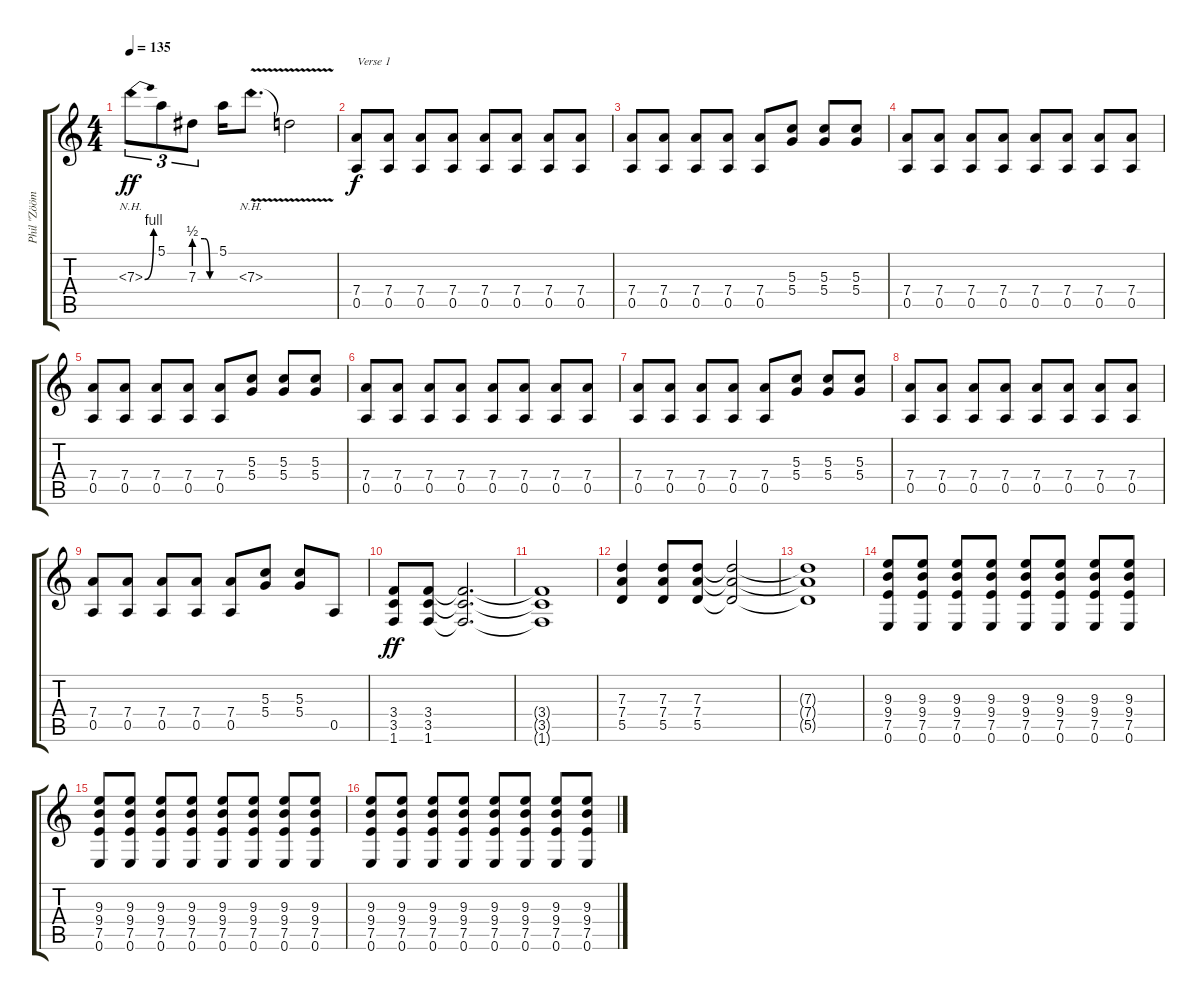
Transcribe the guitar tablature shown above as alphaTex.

\track ("Phil \"Zööm\" Campbell" "Phil \"Zööm") {instrument distortionguitar}
\staff {score tabs}
\tuning (E4 B3 G3 D3 A2 E2) {hide}
\ts (4 4)
\tempo 135
\clef g2
\ks c
7.3{be (bend 0 0 60 4) nh t}.8{tu (3 2) dy ff} 5.1.8{tu (3 2)} 7.3{be (custom 0 2 30 2 45 0 60 0)}.8{tu (3 2)} 5.1.16 7.3{nh v}.8{d} 7.3{v t}.2 |
(7.4 0.5).8{txt "Verse 1" dy f} (7.4 0.5).8 (7.4 0.5).8 (7.4 0.5).8 (7.4 0.5).8 (7.4 0.5).8 (7.4 0.5).8 (7.4 0.5).8 |
(7.4 0.5).8 (7.4 0.5).8 (7.4 0.5).8 (7.4 0.5).8 (7.4 0.5).8 (5.3 5.4).8 (5.3 5.4).8 (5.3 5.4).8 |
(7.4 0.5).8 (7.4 0.5).8 (7.4 0.5).8 (7.4 0.5).8 (7.4 0.5).8 (7.4 0.5).8 (7.4 0.5).8 (7.4 0.5).8 |
(7.4 0.5).8 (7.4 0.5).8 (7.4 0.5).8 (7.4 0.5).8 (7.4 0.5).8 (5.3 5.4).8 (5.3 5.4).8 (5.3 5.4).8 |
(7.4 0.5).8 (7.4 0.5).8 (7.4 0.5).8 (7.4 0.5).8 (7.4 0.5).8 (7.4 0.5).8 (7.4 0.5).8 (7.4 0.5).8 |
(7.4 0.5).8 (7.4 0.5).8 (7.4 0.5).8 (7.4 0.5).8 (7.4 0.5).8 (5.3 5.4).8 (5.3 5.4).8 (5.3 5.4).8 |
(7.4 0.5).8 (7.4 0.5).8 (7.4 0.5).8 (7.4 0.5).8 (7.4 0.5).8 (7.4 0.5).8 (7.4 0.5).8 (7.4 0.5).8 |
(7.4 0.5).8 (7.4 0.5).8 (7.4 0.5).8 (7.4 0.5).8 (7.4 0.5).8 (5.3 5.4).8 (5.3 5.4).8 0.5.8 |
(3.4 3.5 1.6).8{dy ff} (3.4 3.5 1.6).8 (3.4{t} 3.5{t} 1.6{t}).2{d} |
(3.4{t} 3.5{t} 1.6{t}).1 |
(7.3 7.4 5.5).4 (7.3 7.4 5.5).8 (7.3 7.4 5.5).8 (7.3{t} 7.4{t} 5.5{t}).2 |
(7.3{t} 7.4{t} 5.5{t}).1 |
(9.3 9.4 7.5 0.6).8 (9.3 9.4 7.5 0.6).8 (9.3 9.4 7.5 0.6).8 (9.3 9.4 7.5 0.6).8 (9.3 9.4 7.5 0.6).8 (9.3 9.4 7.5 0.6).8 (9.3 9.4 7.5 0.6).8 (9.3 9.4 7.5 0.6).8 |
(9.3 9.4 7.5 0.6).8 (9.3 9.4 7.5 0.6).8 (9.3 9.4 7.5 0.6).8 (9.3 9.4 7.5 0.6).8 (9.3 9.4 7.5 0.6).8 (9.3 9.4 7.5 0.6).8 (9.3 9.4 7.5 0.6).8 (9.3 9.4 7.5 0.6).8 |
(9.3 9.4 7.5 0.6).8 (9.3 9.4 7.5 0.6).8 (9.3 9.4 7.5 0.6).8 (9.3 9.4 7.5 0.6).8 (9.3 9.4 7.5 0.6).8 (9.3 9.4 7.5 0.6).8 (9.3 9.4 7.5 0.6).8 (9.3 9.4 7.5 0.6).8
